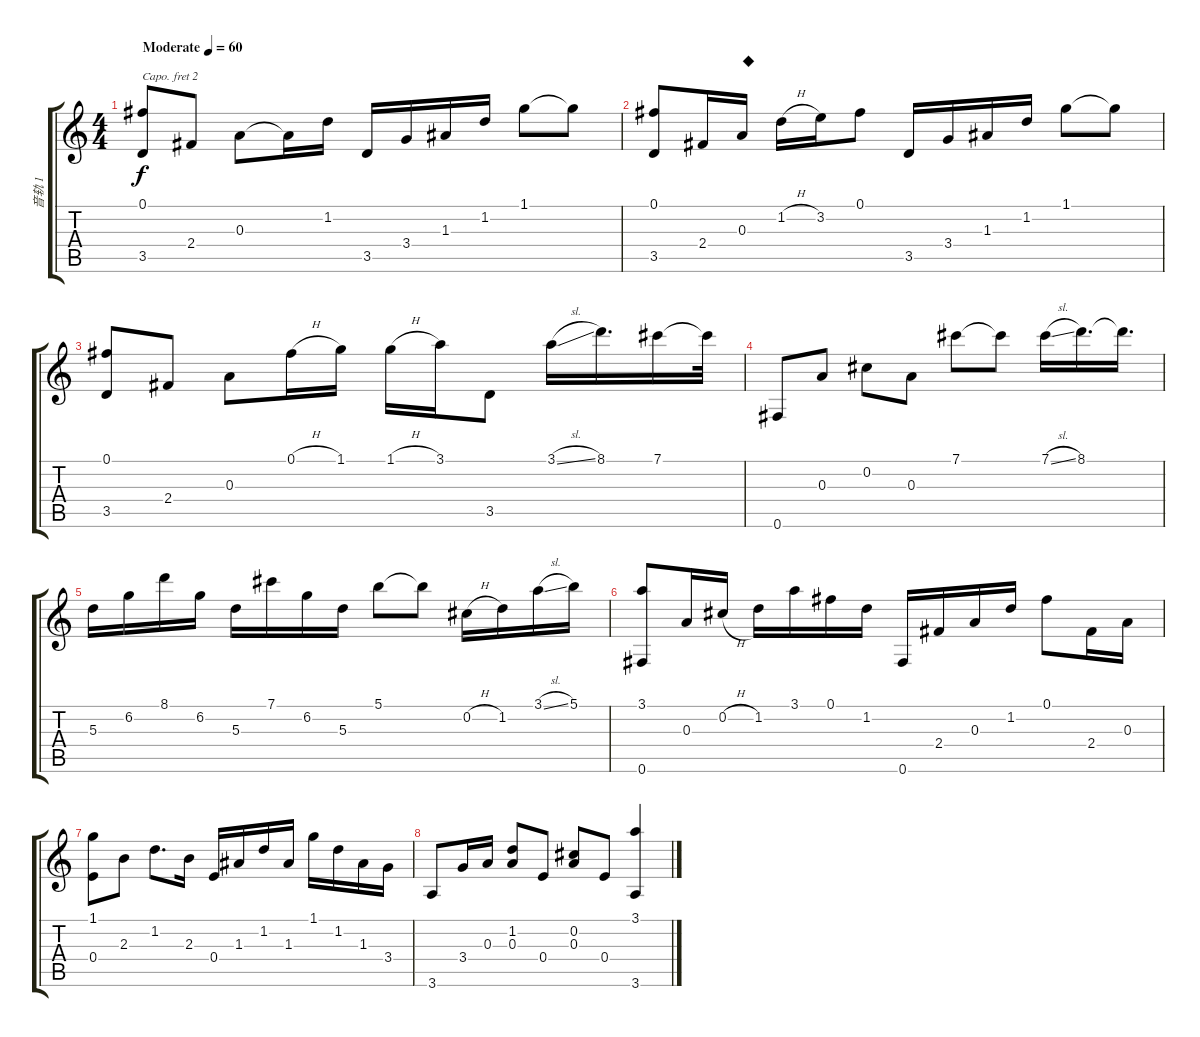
\track ("音轨 1" "音轨 1") {instrument acousticguitarsteel}
\staff {score tabs}
\capo 2
\tuning (E4 B3 G3 D3 A2 E2) {hide}
\ts (4 4)
\tempo (60 "Moderate")
\clef g2
\ks c
(0.1 3.5).8{dy f instrument acousticguitarsteel} 2.4.8 0.3.8 0.3{t}.16 1.2.16 3.5.16 3.4.16 1.3.16 1.2.16 1.1.8 1.1{t}.8 |
(0.1 3.5).8 2.4.16 0.3.16{txt "◆"} 1.2{h}.16 3.2.16 0.1.8 3.5.16 3.4.16 1.3.16 1.2.16 1.1.8 1.1{t}.8 |
(0.1 3.5).8 2.4.8 0.3.8 0.1{h}.16 1.1.16 1.1{h}.16 3.1.16 3.5.8 3.1{sl}.16 8.1.16{d} 7.1.16 7.1{t}.32 |
0.6.8 0.3.8 0.2.8 0.3.8 7.1.8 7.1{t}.8 7.1{sl}.16 8.1.16{d} 8.1{t}.16{d} |
5.3.16 6.2.16 8.1.16 6.2.16 5.3.16 7.1.16 6.2.16 5.3.16 5.1.8 5.1{t}.8 0.2{h}.16 1.2.16 3.1{sl}.16 5.1.16 |
(3.1 0.6).8 0.3.16 0.2{h}.16 1.2.16 3.1.16 0.1.16 1.2.16 0.6.16 2.4.16 0.3.16 1.2.16 0.1.8 2.4.16 0.3.16 |
(1.1 0.4).8 2.3.8 1.2.8{d} 2.3.16 0.4.16 1.3.16 1.2.16 1.3.16 1.1.16 1.2.16 1.3.16 3.4.16 |
3.6.8 3.4.16 0.3.16 (1.2 0.3).8 0.4.8 (0.2 0.3).8 0.4.8 (3.1 3.6).4
